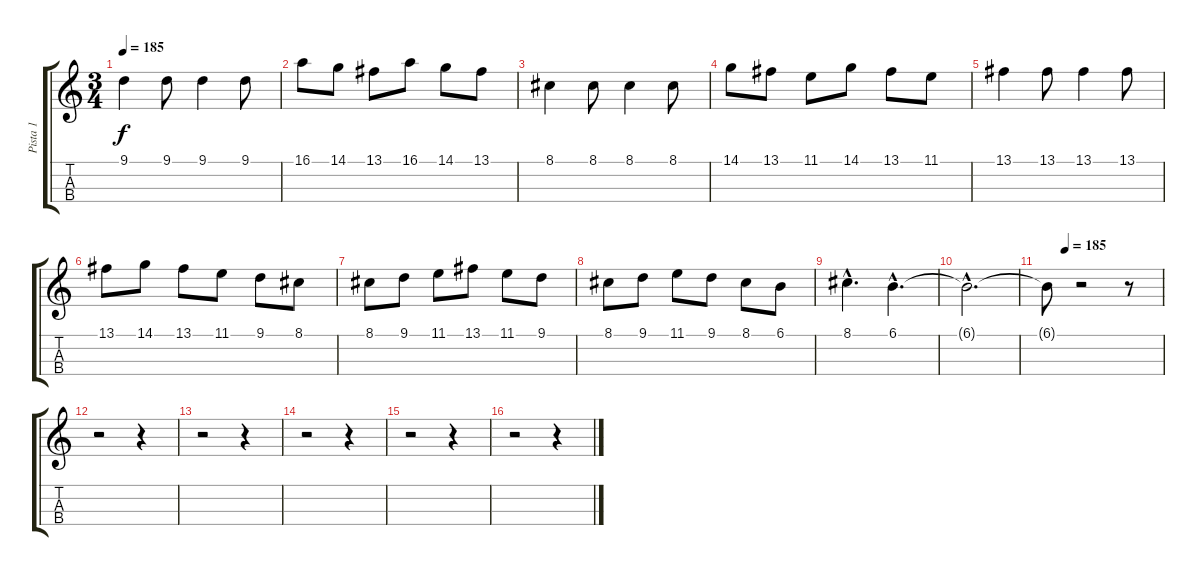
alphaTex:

\track ("Pista 1" "Pista 1") {instrument violin}
\staff {score tabs}
\tuning (F4 C4 G3 D3) {hide}
\ts (3 4)
\tempo 185
\clef g2
\ks c
9.1.4{dy f} 9.1.8 9.1.4 9.1.8 |
16.1.8 14.1.8 13.1.8 16.1.8 14.1.8 13.1.8 |
8.1.4 8.1.8 8.1.4 8.1.8 |
14.1.8 13.1.8 11.1.8 14.1.8 13.1.8 11.1.8 |
13.1.4 13.1.8 13.1.4 13.1.8 |
13.1.8 14.1.8 13.1.8 11.1.8 9.1.8 8.1.8 |
8.1.8 9.1.8 11.1.8 13.1.8 11.1.8 9.1.8 |
8.1.8 9.1.8 11.1.8 9.1.8 8.1.8 6.1.8 |
8.1{hac}.4{d} 6.1{hac}.4{d} |
6.1{hac t}.2{d} |
\tempo (185 0.16666666666666666)
6.1{t}.8 r.2 r.8 |
r.2 r.4 |
r.2 r.4 |
r.2 r.4 |
r.2 r.4 |
r.2 r.4
